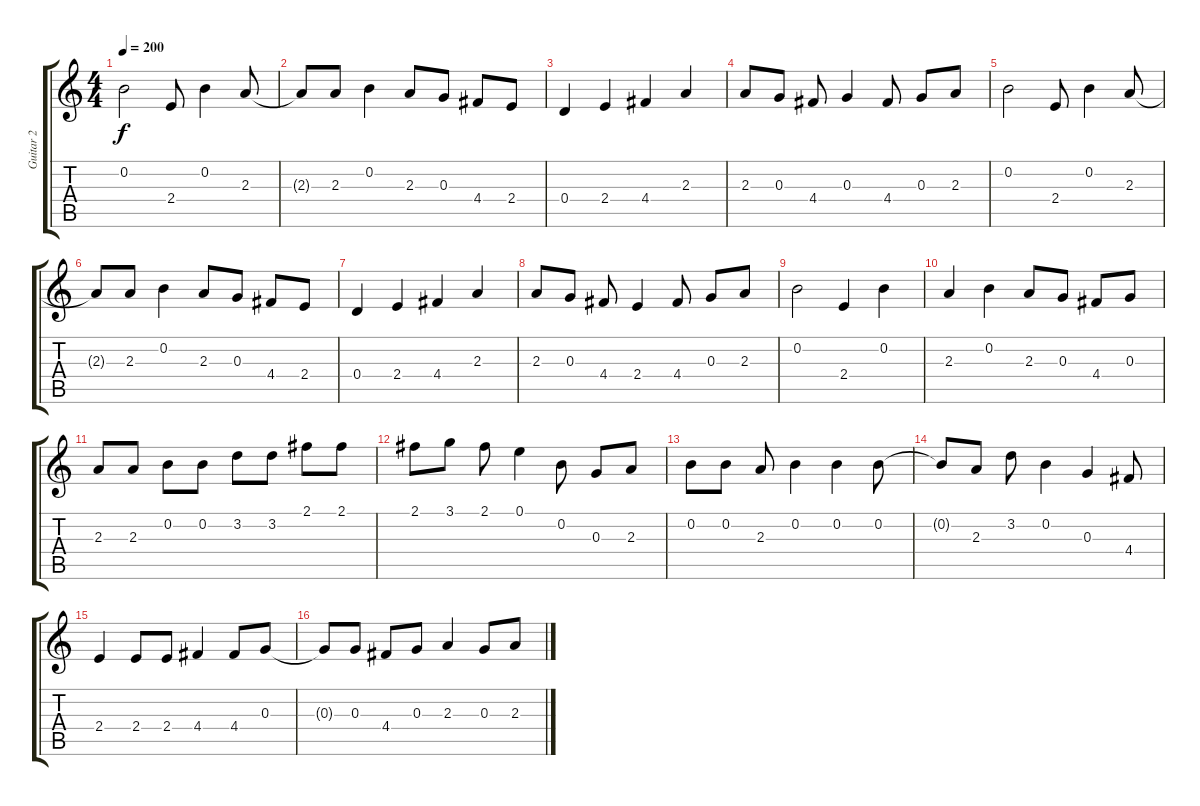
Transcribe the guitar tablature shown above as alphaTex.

\track ("Guitar 2" "Guitar 2") {instrument electricguitarmuted}
\staff {score tabs}
\tuning (E4 B3 G3 D3 A2 E2) {hide}
\ts (4 4)
\tempo 200
\clef g2
\ks c
0.2.2{dy f} 2.4.8 0.2.4 2.3.8 |
2.3{t}.8 2.3.8 0.2.4 2.3.8 0.3.8 4.4.8 2.4.8 |
0.4.4 2.4.4 4.4.4 2.3.4 |
2.3.8 0.3.8 4.4.8 0.3.4 4.4.8 0.3.8 2.3.8 |
0.2.2 2.4.8 0.2.4 2.3.8 |
2.3{t}.8 2.3.8 0.2.4 2.3.8 0.3.8 4.4.8 2.4.8 |
0.4.4 2.4.4 4.4.4 2.3.4 |
2.3.8 0.3.8 4.4.8 2.4.4 4.4.8 0.3.8 2.3.8 |
0.2.2 2.4.4 0.2.4 |
2.3.4 0.2.4 2.3.8 0.3.8 4.4.8 0.3.8 |
2.3.8 2.3.8 0.2.8 0.2.8 3.2.8 3.2.8 2.1.8 2.1.8 |
2.1.8 3.1.8 2.1.8 0.1.4 0.2.8 0.3.8 2.3.8 |
0.2.8 0.2.8 2.3.8 0.2.4 0.2.4 0.2.8 |
0.2{t}.8 2.3.8 3.2.8 0.2.4 0.3.4 4.4.8 |
2.4.4 2.4.8 2.4.8 4.4.4 4.4.8 0.3.8 |
0.3{t}.8 0.3.8 4.4.8 0.3.8 2.3.4 0.3.8 2.3.8
